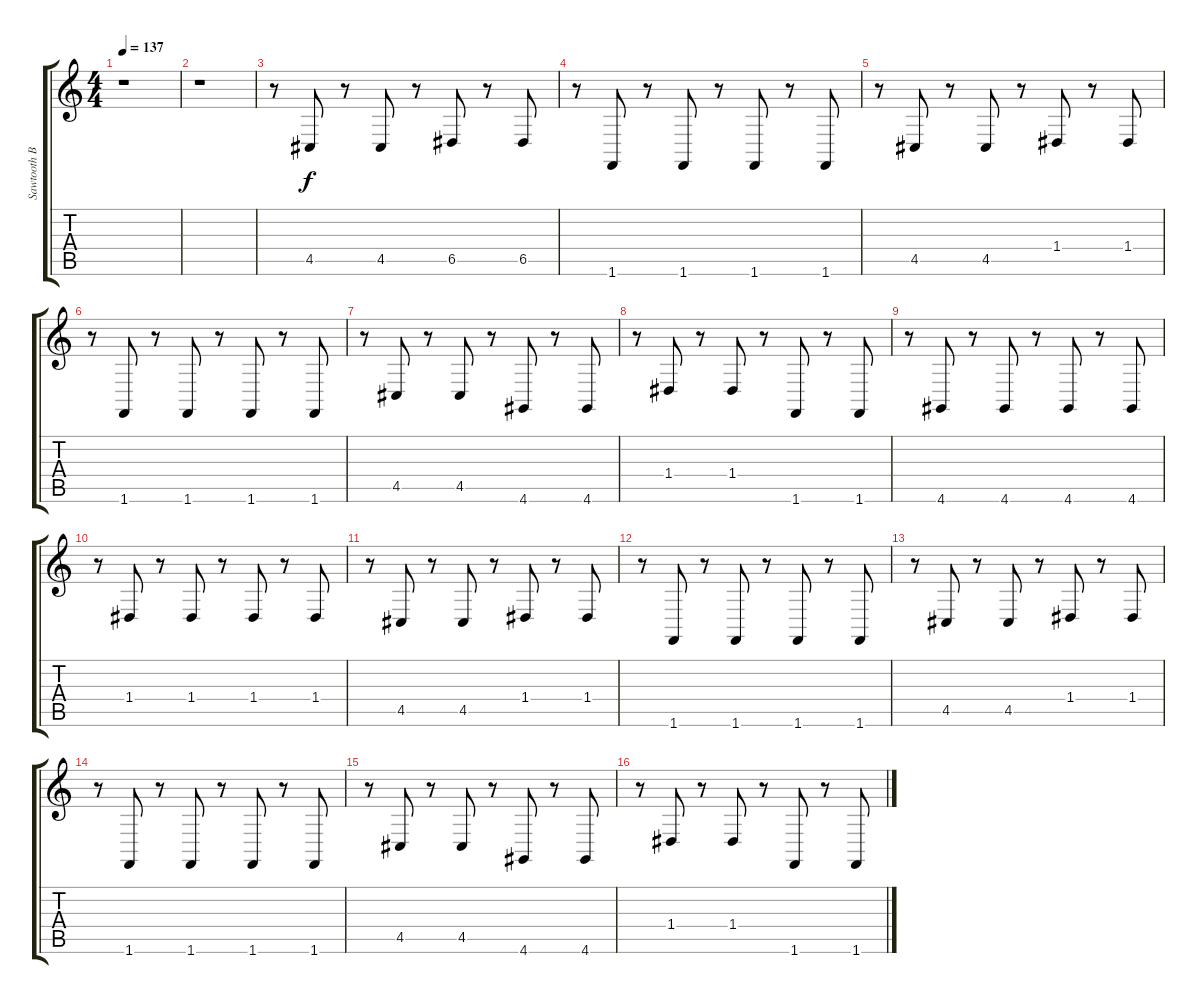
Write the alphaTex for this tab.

\track ("Sawtooth Bass (Keyboard)" "Sawtooth B") {instrument lead2sawtooth}
\staff {score tabs}
\tuning (E4 B3 G3 D3 A2 E2) {hide}
\ts (4 4)
\tempo 137
\clef g2
\ks c
r.1{dy f} |
r.1 |
r.8 4.5.8 r.8 4.5.8 r.8 6.5.8 r.8 6.5.8 |
r.8 1.6.8 r.8 1.6.8 r.8 1.6.8 r.8 1.6.8 |
r.8 4.5.8 r.8 4.5.8 r.8 1.4.8 r.8 1.4.8 |
r.8 1.6.8 r.8 1.6.8 r.8 1.6.8 r.8 1.6.8 |
r.8 4.5.8 r.8 4.5.8 r.8 4.6.8 r.8 4.6.8 |
r.8 1.4.8 r.8 1.4.8 r.8 1.6.8 r.8 1.6.8 |
r.8 4.6.8 r.8 4.6.8 r.8 4.6.8 r.8 4.6.8 |
r.8 1.4.8 r.8 1.4.8 r.8 1.4.8 r.8 1.4.8 |
r.8 4.5.8 r.8 4.5.8 r.8 1.4.8 r.8 1.4.8 |
r.8 1.6.8 r.8 1.6.8 r.8 1.6.8 r.8 1.6.8 |
r.8 4.5.8 r.8 4.5.8 r.8 1.4.8 r.8 1.4.8 |
r.8 1.6.8 r.8 1.6.8 r.8 1.6.8 r.8 1.6.8 |
r.8 4.5.8 r.8 4.5.8 r.8 4.6.8 r.8 4.6.8 |
r.8 1.4.8 r.8 1.4.8 r.8 1.6.8 r.8 1.6.8
